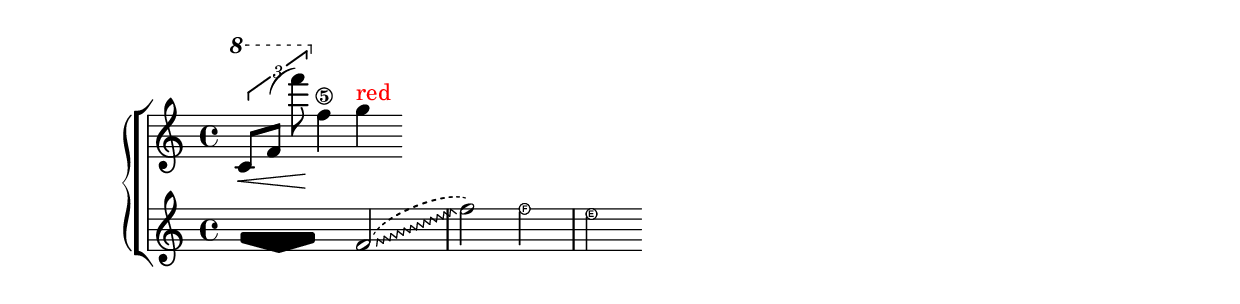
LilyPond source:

\header {
  texidoc = "Excercise all output functions"
}

\version "2.12.0"

\paper { ragged-right = ##t }

\relative c'' {
  \new StaffGroup \new PianoStaff <<
    \new Staff
      {
	\ottava #1
	\times 2/3 { c8[\< f]( f''\!) }
	\ottava #0
	<f,, \5>4

	\override TextScript #'color = #red
	g4^"red"
      }

    \new Staff \relative c'' {
      \makeClusters { <g a>8 <e a> <g a>4 }

      \override Glissando #'style = #'zigzag
      \slurDashed
      f2( \glissando f')
      \easyHeadsOn
      f e
    }
  >>
}
